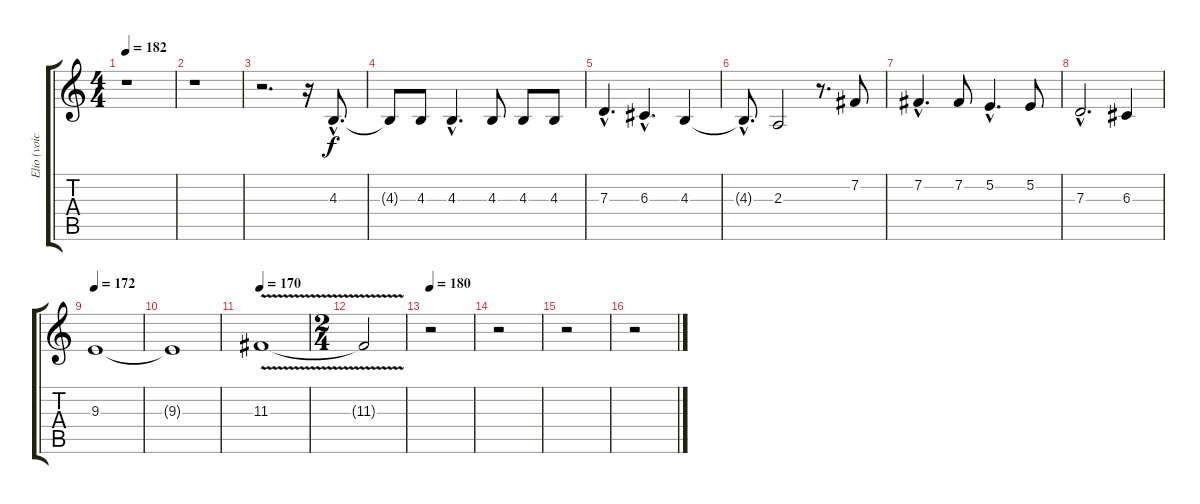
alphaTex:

\track ("Elio (voice)" "Elio (voic") {instrument clarinet}
\staff {score tabs}
\tuning (E4 B3 G3 D3 A2 E2) {hide}
\ts (4 4)
\tempo 182
\clef g2
\ks c
r.1{dy f} |
r.1 |
r.2{d} r.16 4.3{hac}.8{d} |
4.3{t}.8 4.3.8 4.3{hac}.4{d} 4.3.8 4.3.8 4.3.8 |
7.3{hac}.4{d} 6.3{hac}.4{d} 4.3.4 |
4.3{hac t}.8{d} 2.3.2 r.8{d} 7.2.8 |
7.2{hac}.4{d} 7.2.8 5.2{hac}.4{d} 5.2.8 |
7.3{hac}.2{d} 6.3.4 |
\tempo 172
9.3.1 |
9.3{t}.1 |
\tempo 170
11.3{v}.1 |
\ts (2 4)
11.3{t}.2 |
\tempo 180
r.2 |
r.2 |
r.2 |
r.2
